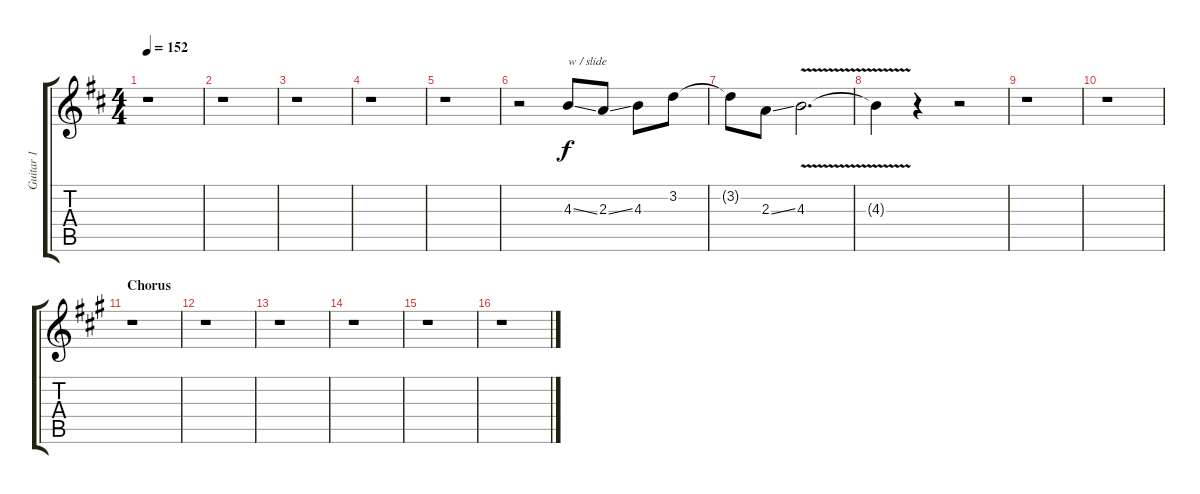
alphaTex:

\track ("Guitar 1" "Guitar 1") {instrument overdrivenguitar}
\staff {score tabs}
\tuning (E4 B3 G3 D3 A2 E2) {hide}
\ts (4 4)
\tempo 152
\clef g2
\ks bminor
r.1{dy f} |
r.1 |
r.1 |
r.1 |
r.1 |
r.2 4.3{ss}.8{txt "w / slide"} 2.3{ss}.8 4.3.8 3.2.8 |
3.2{t}.8 2.3{ss}.8 4.3{v}.2{d} |
4.3{t}.4 r.4 r.2 |
r.1 |
r.1 |
\section ("" "Chorus")
\ks f#minor
r.1 |
r.1 |
r.1 |
r.1 |
r.1 |
r.1
